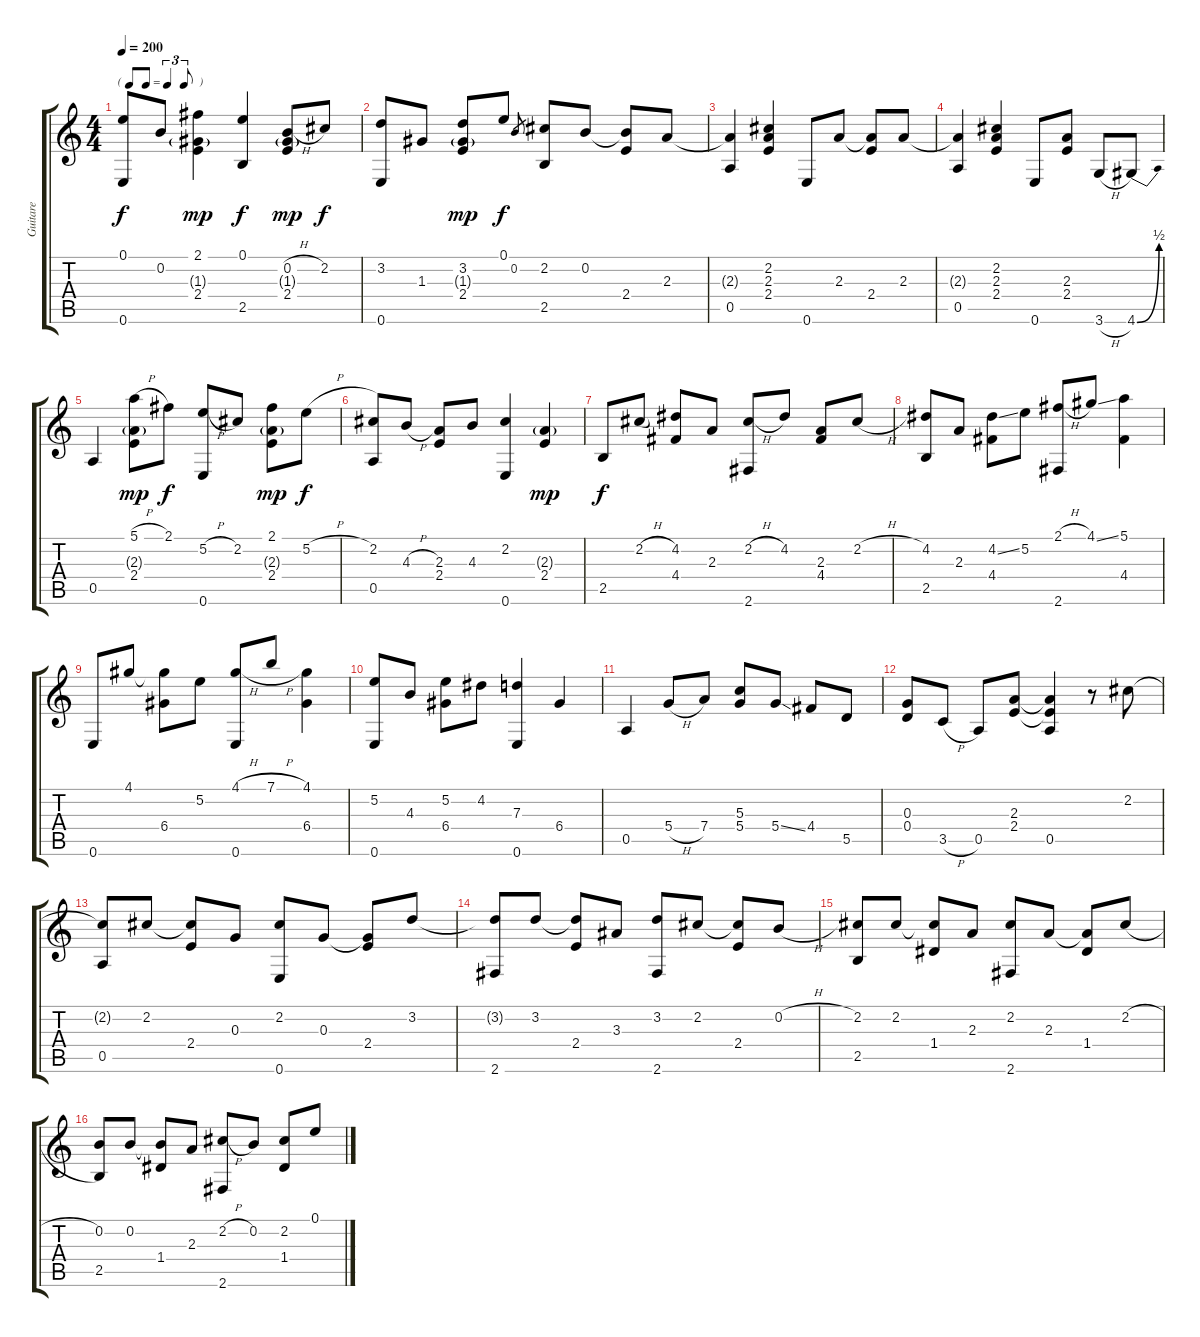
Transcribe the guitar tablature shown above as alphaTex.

\track ("Guitare" "Guitare") {instrument acousticguitarsteel}
\staff {score tabs}
\tuning (E4 B3 G3 D3 A2 E2) {hide}
\ts (4 4)
\tf triplet8th
\tempo 200
\clef g2
\ks c
(0.1{t} 0.6).8{dy f} 0.2.8 (2.1 1.3{g} 2.4).4{dy mp} (0.1 2.5).4{dy f} (0.2{h} 1.3{g} 2.4).8{dy mp} 2.2.8{dy f} |
(3.2 0.6).8 1.3.8 (3.2 1.3{g} 2.4).8{dy mp} 0.1.8{dy f} 0.2.8{gr} (2.2 2.5).8 0.2.8 (0.2{t} 2.4).8 2.3.8 |
(2.3{t} 0.5).4 (2.2 2.3 2.4).4 0.6.8 2.3.8 (2.3{t} 2.4).8 2.3.8 |
(2.3{t} 0.5).4 (2.2 2.3 2.4).4 0.6.8 (2.3 2.4).8 3.6{h}.8 4.6{be (bend 0 0 60 2)}.8 |
0.5.4 (5.1{h} 2.3{g} 2.4).8{dy mp} 2.1.8{dy f} (5.2{h} 0.6).8 2.2.8 (2.1 2.3{g} 2.4).8{dy mp} 5.2{h}.8{dy f} |
(2.2 0.5).8 4.3{h}.8 (2.3 2.4).8 4.3.8 (2.2 0.6).4 (2.3{g} 2.4).4{dy mp} |
2.5.8{dy f} 2.2{h}.8 (4.2 4.4).8 2.3.8 (2.2{h} 2.6).8 4.2.8 (2.3 4.4).8 2.2{h}.8 |
(4.2 2.5).8 2.3.8 (4.2{ss} 4.4).8 5.2.8 (2.1{h} 2.6).8 4.1{ss}.8 (5.1 4.4).4 |
0.6.8 4.1.8 (4.1{t} 6.4).8 5.2.8 (4.1{h} 0.6).8 7.1{h}.8 (4.1 6.4).4 |
(5.2 0.6).8 4.3.8 (5.2 6.4).8 4.2.8 (7.3 0.6).4 6.4.4 |
0.5.4 5.4{h}.8 7.4.8 (5.3 5.4).8 5.4{ss}.8 4.4.8 5.5.8 |
(0.3 0.4).8 3.5{h}.8 0.5.8 (2.3 2.4).8 (2.3{t} 2.4{t} 0.5).4 r.8 2.2.8 |
(2.2{t} 0.5).8 2.2.8 (2.2{t} 2.4).8 0.3.8 (2.2 0.6).8 0.3.8 (0.3{t} 2.4).8 3.2.8 |
(3.2{t} 2.6).8 3.2.8 (3.2{t} 2.4).8 3.3.8 (3.2 2.6).8 2.2.8 (2.2{t} 2.4).8 0.2{h}.8 |
(2.2 2.5).8 2.2.8 (2.2{t} 1.4).8 2.3.8 (2.2 2.6).8 2.3.8 (2.3{t} 1.4).8 2.2{h}.8 |
(0.2 2.5).8 0.2.8 (0.2{t} 1.4).8 2.3.8 (2.2{h} 2.6).8 0.2.8 (2.2 1.4).8 0.1.8
